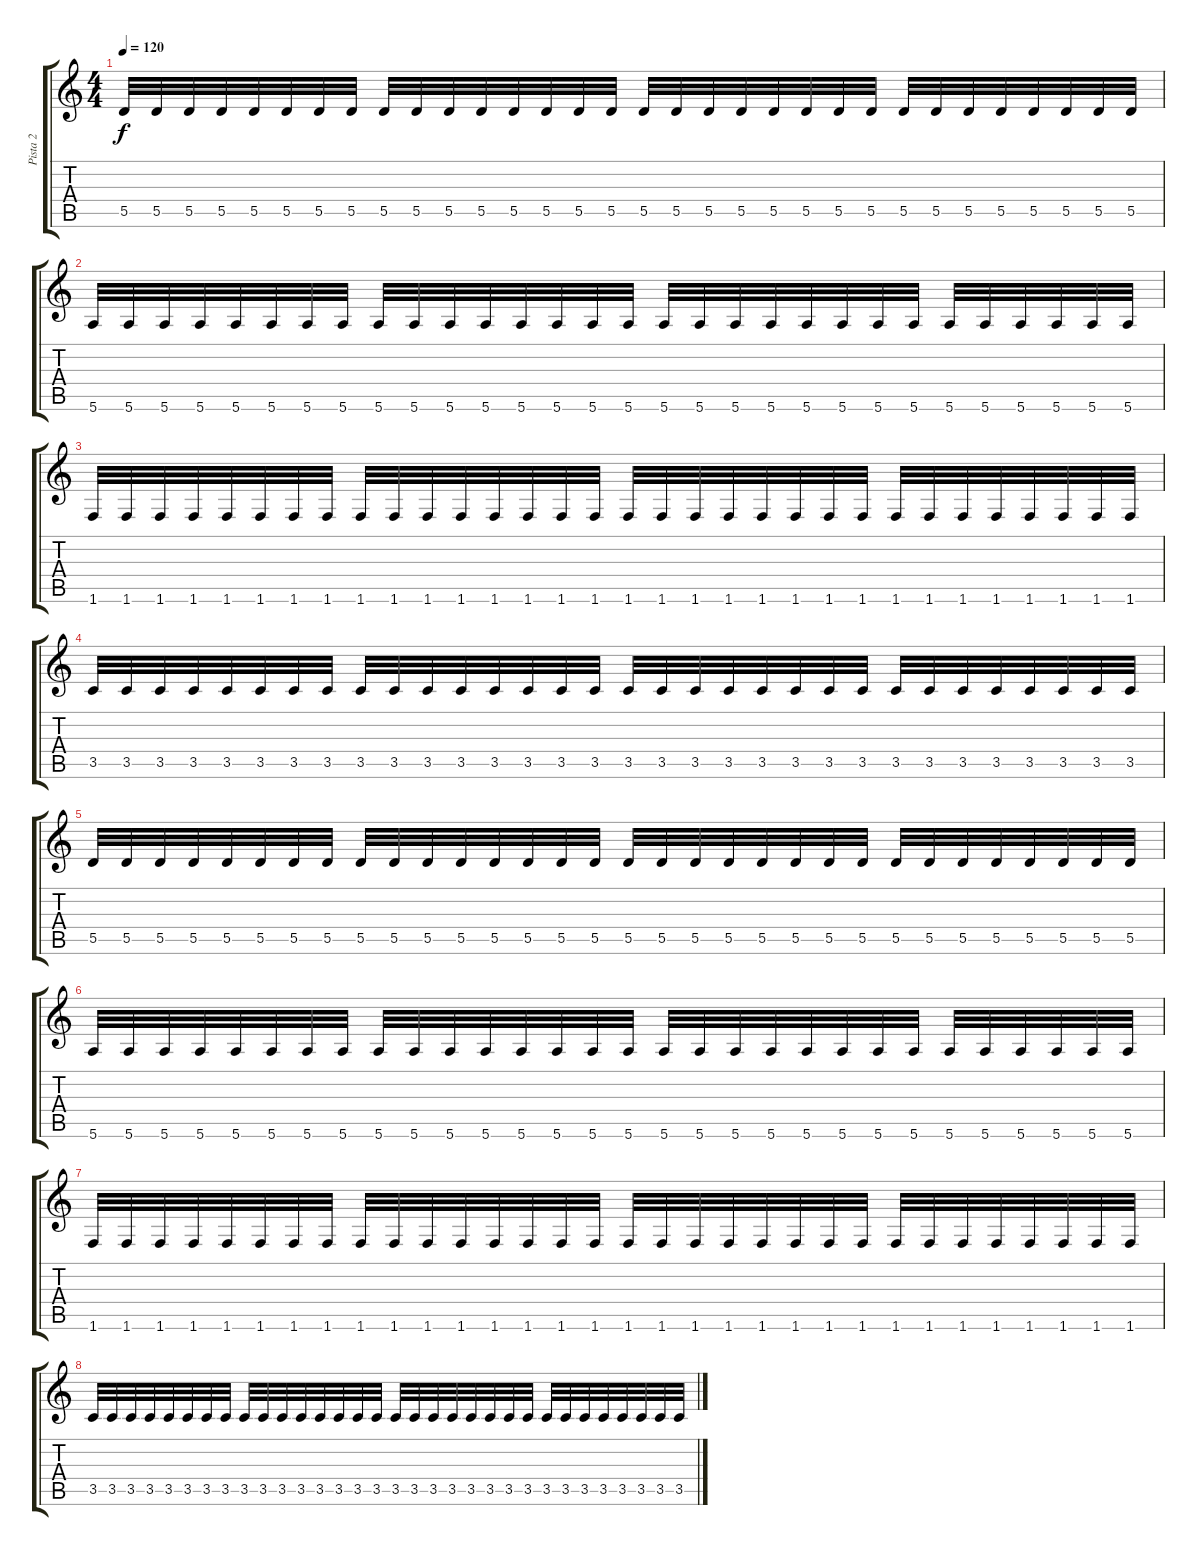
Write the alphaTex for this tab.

\track ("Pista 2" "Pista 2") {instrument overdrivenguitar}
\staff {score tabs}
\tuning (E4 B3 G3 D3 A2 E2) {hide}
\ts (4 4)
\tempo 120
\clef g2
\ks c
5.5.32{dy f} 5.5.32 5.5.32 5.5.32 5.5.32 5.5.32 5.5.32 5.5.32 5.5.32 5.5.32 5.5.32 5.5.32 5.5.32 5.5.32 5.5.32 5.5.32 5.5.32 5.5.32 5.5.32 5.5.32 5.5.32 5.5.32 5.5.32 5.5.32 5.5.32 5.5.32 5.5.32 5.5.32 5.5.32 5.5.32 5.5.32 5.5.32 |
5.6.32 5.6.32 5.6.32 5.6.32 5.6.32 5.6.32 5.6.32 5.6.32 5.6.32 5.6.32 5.6.32 5.6.32 5.6.32 5.6.32 5.6.32 5.6.32 5.6.32 5.6.32 5.6.32 5.6.32 5.6.32 5.6.32 5.6.32 5.6.32 5.6.32 5.6.32 5.6.32 5.6.32 5.6.32 5.6.32 |
1.6.32 1.6.32 1.6.32 1.6.32 1.6.32 1.6.32 1.6.32 1.6.32 1.6.32 1.6.32 1.6.32 1.6.32 1.6.32 1.6.32 1.6.32 1.6.32 1.6.32 1.6.32 1.6.32 1.6.32 1.6.32 1.6.32 1.6.32 1.6.32 1.6.32 1.6.32 1.6.32 1.6.32 1.6.32 1.6.32 1.6.32 1.6.32 |
3.5.32 3.5.32 3.5.32 3.5.32 3.5.32 3.5.32 3.5.32 3.5.32 3.5.32 3.5.32 3.5.32 3.5.32 3.5.32 3.5.32 3.5.32 3.5.32 3.5.32 3.5.32 3.5.32 3.5.32 3.5.32 3.5.32 3.5.32 3.5.32 3.5.32 3.5.32 3.5.32 3.5.32 3.5.32 3.5.32 3.5.32 3.5.32 |
5.5.32 5.5.32 5.5.32 5.5.32 5.5.32 5.5.32 5.5.32 5.5.32 5.5.32 5.5.32 5.5.32 5.5.32 5.5.32 5.5.32 5.5.32 5.5.32 5.5.32 5.5.32 5.5.32 5.5.32 5.5.32 5.5.32 5.5.32 5.5.32 5.5.32 5.5.32 5.5.32 5.5.32 5.5.32 5.5.32 5.5.32 5.5.32 |
5.6.32 5.6.32 5.6.32 5.6.32 5.6.32 5.6.32 5.6.32 5.6.32 5.6.32 5.6.32 5.6.32 5.6.32 5.6.32 5.6.32 5.6.32 5.6.32 5.6.32 5.6.32 5.6.32 5.6.32 5.6.32 5.6.32 5.6.32 5.6.32 5.6.32 5.6.32 5.6.32 5.6.32 5.6.32 5.6.32 |
1.6.32 1.6.32 1.6.32 1.6.32 1.6.32 1.6.32 1.6.32 1.6.32 1.6.32 1.6.32 1.6.32 1.6.32 1.6.32 1.6.32 1.6.32 1.6.32 1.6.32 1.6.32 1.6.32 1.6.32 1.6.32 1.6.32 1.6.32 1.6.32 1.6.32 1.6.32 1.6.32 1.6.32 1.6.32 1.6.32 1.6.32 1.6.32 |
3.5.32 3.5.32 3.5.32 3.5.32 3.5.32 3.5.32 3.5.32 3.5.32 3.5.32 3.5.32 3.5.32 3.5.32 3.5.32 3.5.32 3.5.32 3.5.32 3.5.32 3.5.32 3.5.32 3.5.32 3.5.32 3.5.32 3.5.32 3.5.32 3.5.32 3.5.32 3.5.32 3.5.32 3.5.32 3.5.32 3.5.32 3.5.32
